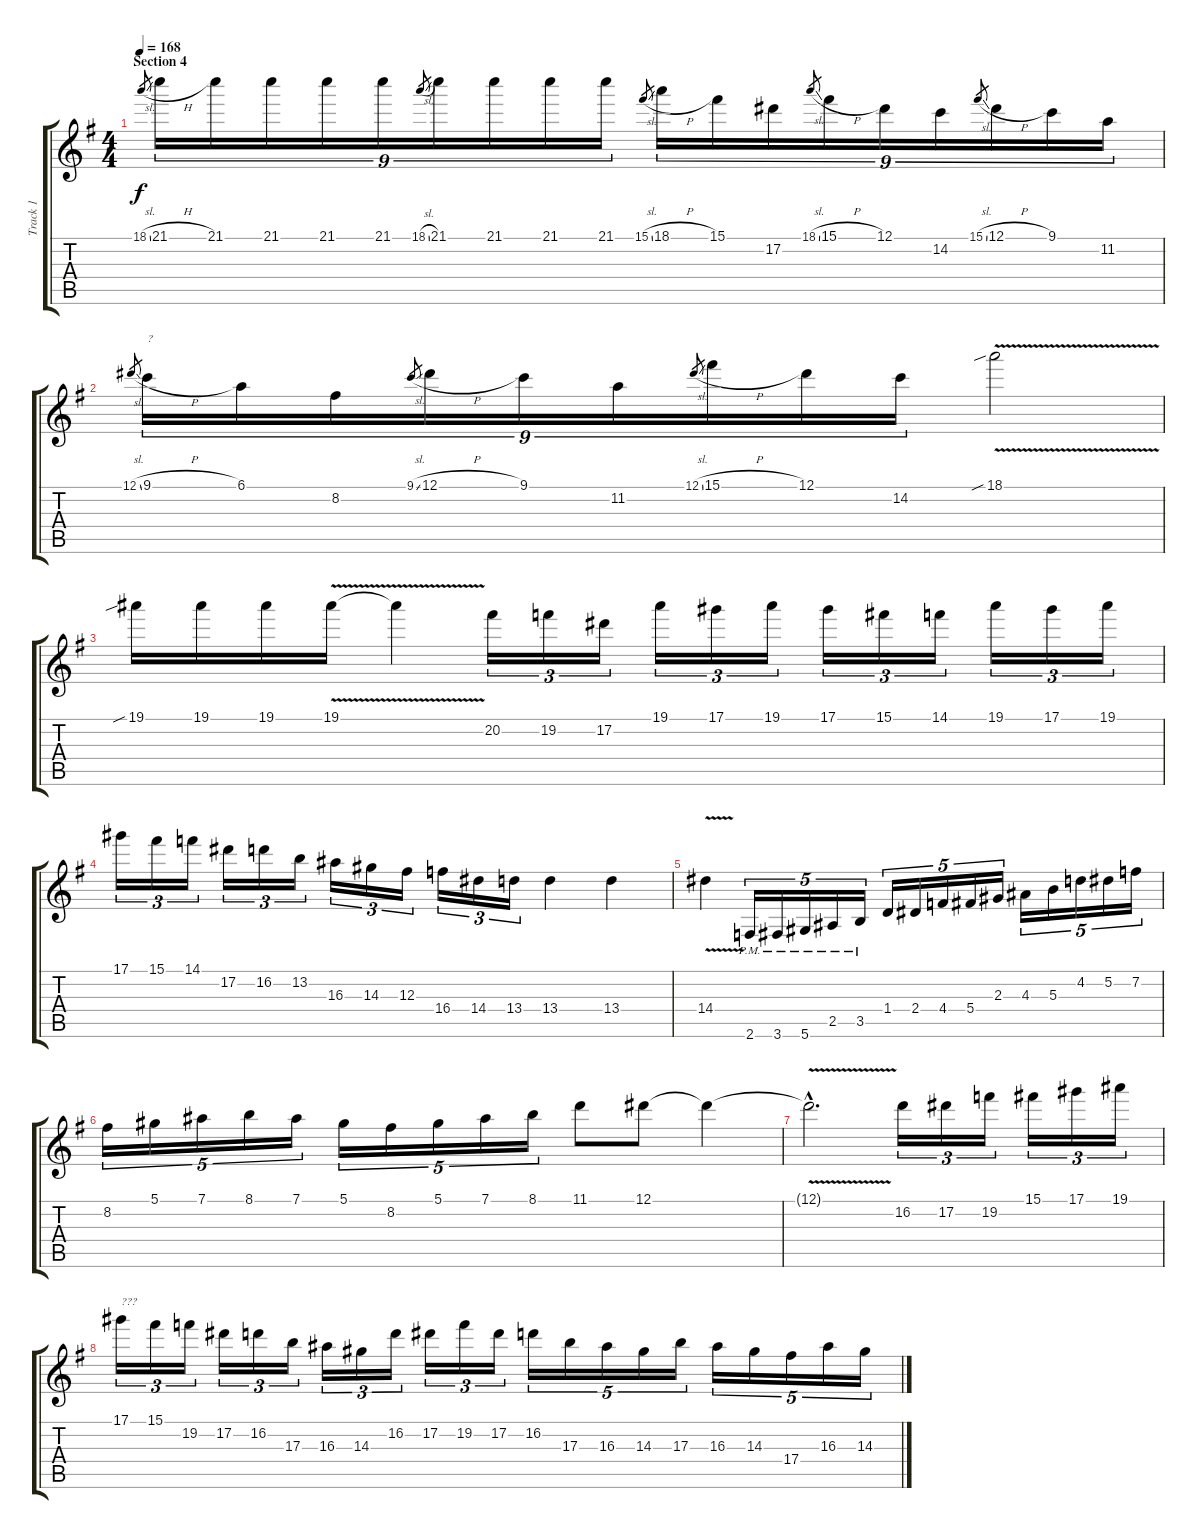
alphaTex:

\track ("Track 1" "Track 1") {instrument overdrivenguitar}
\staff {score tabs}
\tuning (Eb4 Bb3 Gb3 Db3 Ab2 Eb2) {hide}
\ts (4 4)
\section ("" "Section 4")
\tempo 168
\clef g2
\ks eminor
18.1{sl}.8{gr dy f} 21.1{h}.16{tu (9 8)} 21.1.16{tu (9 8)} 21.1.16{tu (9 8)} 21.1.16{tu (9 8)} 21.1.16{tu (9 8)} 18.1{sl}.8{gr} 21.1.16{tu (9 8)} 21.1.16{tu (9 8)} 21.1.16{tu (9 8)} 21.1.16{tu (9 8)} 15.1{sl}.8{gr} 18.1{h}.16{tu (9 8)} 15.1.16{tu (9 8)} 17.2.16{tu (9 8)} 18.1{sl}.8{gr} 15.1{h}.16{tu (9 8)} 12.1.16{tu (9 8)} 14.2.16{tu (9 8)} 15.1{sl}.8{gr} 12.1{h}.16{tu (9 8)} 9.1.16{tu (9 8)} 11.2.16{tu (9 8)} |
12.1{sl}.8{gr} 9.1{h}.16{tu (9 8) txt "?"} 6.1.16{tu (9 8)} 8.2.16{tu (9 8)} 9.1{sl}.8{gr} 12.1{h}.16{tu (9 8)} 9.1.16{tu (9 8)} 11.2.16{tu (9 8)} 12.1{sl}.8{gr} 15.1{h}.16{tu (9 8)} 12.1.16{tu (9 8)} 14.2.16{tu (9 8)} 18.1{v sib}.2 |
19.1{sib}.16 19.1.16 19.1.16 19.1{v}.16 19.1{t}.4 20.2.16{tu (3 2)} 19.2.16{tu (3 2)} 17.2.16{tu (3 2)} 19.1.16{tu (3 2)} 17.1.16{tu (3 2)} 19.1.16{tu (3 2)} 17.1.16{tu (3 2)} 15.1.16{tu (3 2)} 14.1.16{tu (3 2)} 19.1.16{tu (3 2)} 17.1.16{tu (3 2)} 19.1.16{tu (3 2)} |
17.1.16{tu (3 2)} 15.1.16{tu (3 2)} 14.1.16{tu (3 2)} 17.2.16{tu (3 2)} 16.2.16{tu (3 2)} 13.2.16{tu (3 2)} 16.3.16{tu (3 2)} 14.3.16{tu (3 2)} 12.3.16{tu (3 2)} 16.4.16{tu (3 2)} 14.4.16{tu (3 2)} 13.4.16{tu (3 2)} 13.4.4 13.4.4 |
14.4{v}.4 2.6{pm}.16{tu (5 4)} 3.6{pm}.16{tu (5 4)} 5.6{pm}.16{tu (5 4)} 2.5{pm}.16{tu (5 4)} 3.5{pm}.16{tu (5 4)} 1.4.16{tu (5 4)} 2.4.16{tu (5 4)} 4.4.16{tu (5 4)} 5.4.16{tu (5 4)} 2.3.16{tu (5 4)} 4.3.16{tu (5 4)} 5.3.16{tu (5 4)} 4.2.16{tu (5 4)} 5.2.16{tu (5 4)} 7.2.16{tu (5 4)} |
8.2.16{tu (5 4)} 5.1.16{tu (5 4)} 7.1.16{tu (5 4)} 8.1.16{tu (5 4)} 7.1.16{tu (5 4)} 5.1.16{tu (5 4)} 8.2.16{tu (5 4)} 5.1.16{tu (5 4)} 7.1.16{tu (5 4)} 8.1.16{tu (5 4)} 11.1.8 12.1.8 12.1{t}.4 |
12.1{v hac t}.2{d} 16.2.16{tu (3 2)} 17.2.16{tu (3 2)} 19.2.16{tu (3 2)} 15.1.16{tu (3 2)} 17.1.16{tu (3 2)} 19.1.16{tu (3 2)} |
17.1.16{tu (3 2) txt "???"} 15.1.16{tu (3 2)} 19.2.16{tu (3 2)} 17.2.16{tu (3 2)} 16.2.16{tu (3 2)} 17.3.16{tu (3 2)} 16.3.16{tu (3 2)} 14.3.16{tu (3 2)} 16.2.16{tu (3 2)} 17.2.16{tu (3 2)} 19.2.16{tu (3 2)} 17.2.16{tu (3 2)} 16.2.16{tu (5 4)} 17.3.16{tu (5 4)} 16.3.16{tu (5 4)} 14.3.16{tu (5 4)} 17.3.16{tu (5 4)} 16.3.16{tu (5 4)} 14.3.16{tu (5 4)} 17.4.16{tu (5 4)} 16.3.16{tu (5 4)} 14.3.16{tu (5 4)}
